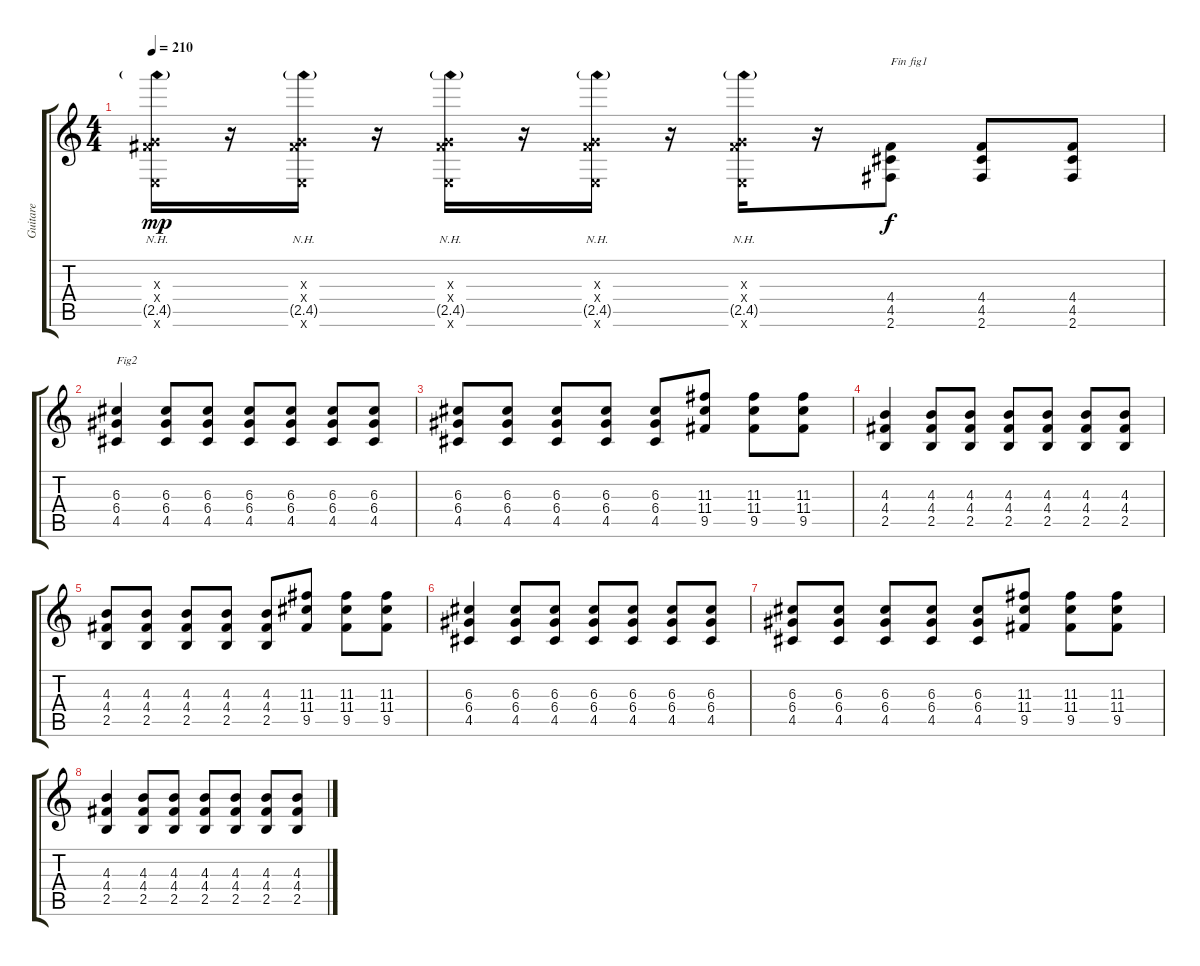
\track ("Guitare" "Guitare") {instrument distortionguitar}
\staff {score tabs}
\tuning (E4 B3 G3 D3 A2 E2) {hide}
\ts (4 4)
\tempo 210
\clef g2
\ks c
(0.3{x} 4.4{x} 2.5{nh g} 0.6{x}).16{dy mp} r.16 (0.3{x} 4.4{x} 2.5{nh g} 0.6{x}).16 r.16 (0.3{x} 4.4{x} 2.5{nh g} 0.6{x}).16 r.16 (0.3{x} 4.4{x} 2.5{nh g} 0.6{x}).16 r.16 (0.3{x} 4.4{x} 2.5{nh g} 0.6{x}).16 r.16 (4.4 4.5 2.6).8{txt "Fin fig1" dy f} (4.4 4.5 2.6).8 (4.4 4.5 2.6).8 |
(6.3 6.4 4.5).4{txt "Fig2"} (6.3 6.4 4.5).8 (6.3 6.4 4.5).8 (6.3 6.4 4.5).8 (6.3 6.4 4.5).8 (6.3 6.4 4.5).8 (6.3 6.4 4.5).8 |
(6.3 6.4 4.5).8 (6.3 6.4 4.5).8 (6.3 6.4 4.5).8 (6.3 6.4 4.5).8 (6.3 6.4 4.5).8 (11.3 11.4 9.5).8 (11.3 11.4 9.5).8 (11.3 11.4 9.5).8 |
(4.3 4.4 2.5).4 (4.3 4.4 2.5).8 (4.3 4.4 2.5).8 (4.3 4.4 2.5).8 (4.3 4.4 2.5).8 (4.3 4.4 2.5).8 (4.3 4.4 2.5).8 |
(4.3 4.4 2.5).8 (4.3 4.4 2.5).8 (4.3 4.4 2.5).8 (4.3 4.4 2.5).8 (4.3 4.4 2.5).8 (11.3 11.4 9.5).8 (11.3 11.4 9.5).8 (11.3 11.4 9.5).8 |
(6.3 6.4 4.5).4 (6.3 6.4 4.5).8 (6.3 6.4 4.5).8 (6.3 6.4 4.5).8 (6.3 6.4 4.5).8 (6.3 6.4 4.5).8 (6.3 6.4 4.5).8 |
(6.3 6.4 4.5).8 (6.3 6.4 4.5).8 (6.3 6.4 4.5).8 (6.3 6.4 4.5).8 (6.3 6.4 4.5).8 (11.3 11.4 9.5).8 (11.3 11.4 9.5).8 (11.3 11.4 9.5).8 |
(4.3 4.4 2.5).4 (4.3 4.4 2.5).8 (4.3 4.4 2.5).8 (4.3 4.4 2.5).8 (4.3 4.4 2.5).8 (4.3 4.4 2.5).8 (4.3 4.4 2.5).8
